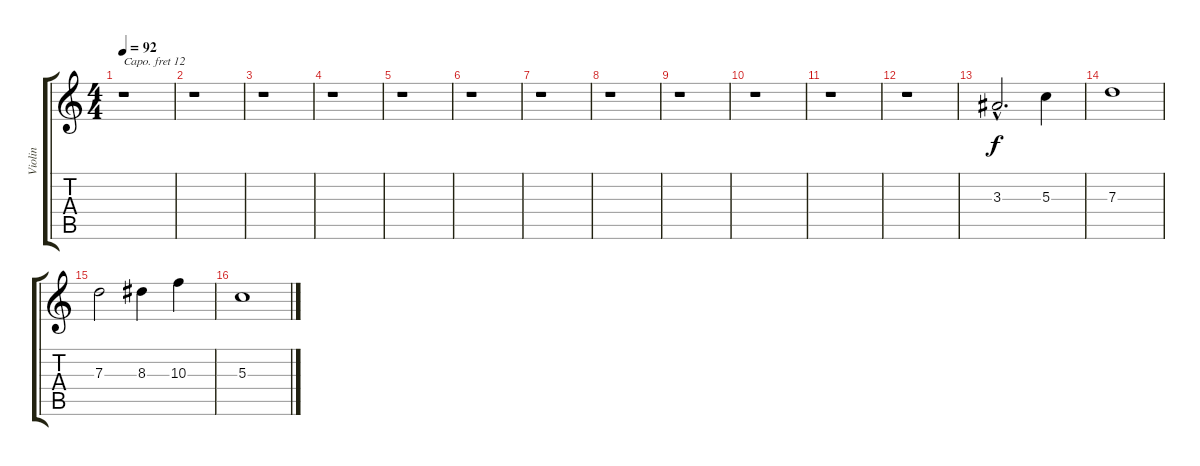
\track ("Violin" "Violin") {instrument violin}
\staff {score tabs}
\capo 12
\tuning (E4 B3 G3 D3 A2 E2) {hide}
\ts (4 4)
\tempo 92
\clef g2
\ks c
r.1{dy f instrument violin} |
r.1 |
r.1 |
r.1 |
r.1 |
r.1 |
r.1 |
r.1 |
r.1 |
r.1 |
r.1 |
r.1 |
3.3{hac}.2{d} 5.3.4 |
7.3.1 |
7.3.2 8.3.4 10.3.4 |
5.3.1
